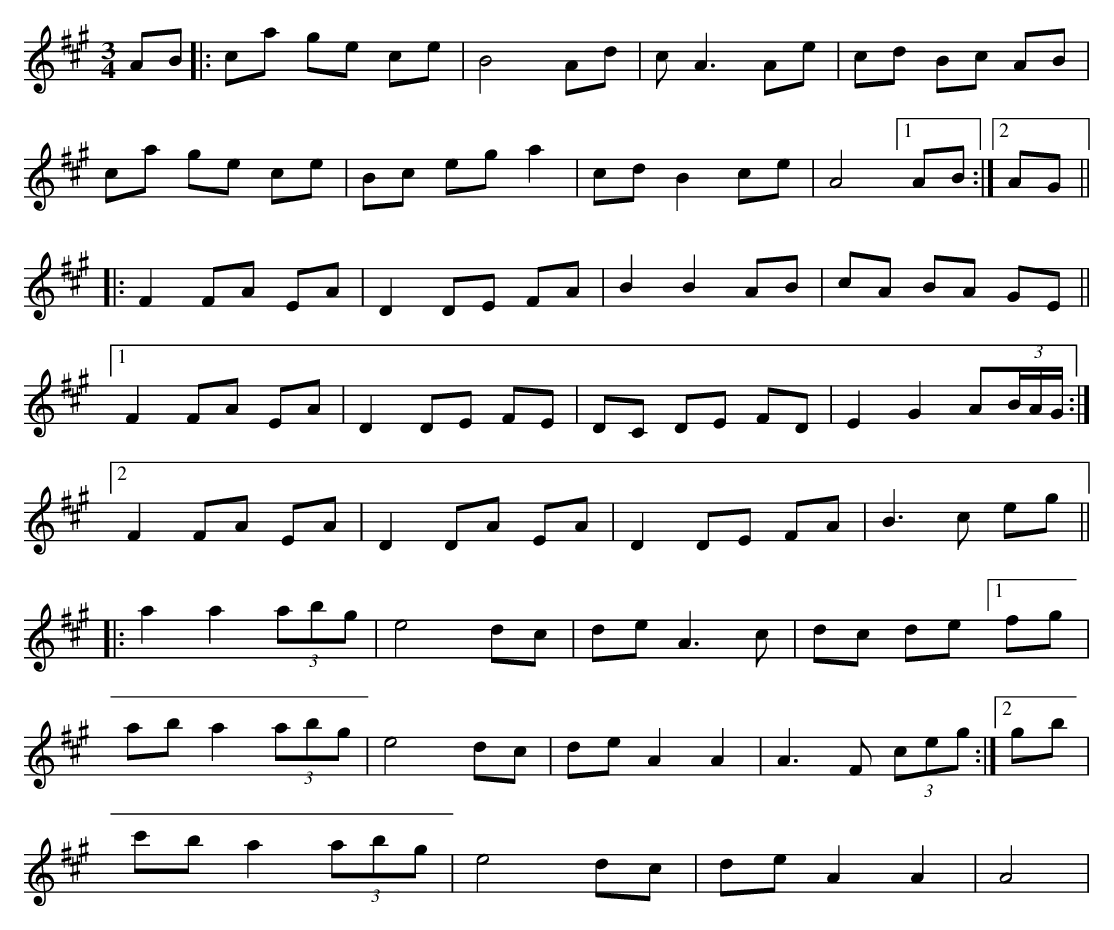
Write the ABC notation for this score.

X:1
M:3/4
K:A
AB|:ca ge ce|B4Ad|cA3Ae|cd Bc AB|
ca ge ce|Bc eg a2|cd B2 ce|A4[1AB:|2 AG||
|:F2 FA EA|D2 DE FA|B2B2AB|cA BA GE||
[1F2 FA EA|D2DE FE|DC DE FD|E2G2 A(3B/A/G/:|
[2F2 FA EA|D2DA EA|D2 DE FA|B3 c eg||
|:a2 a2(3abg|e4dc|deA3c|dc de [1fg|
ab a2 (3abg|e4dc|deA2A2|A3F (3ceg:|2 gb|
c'b a2 (3abg|e4dc|deA2A2|A4|
